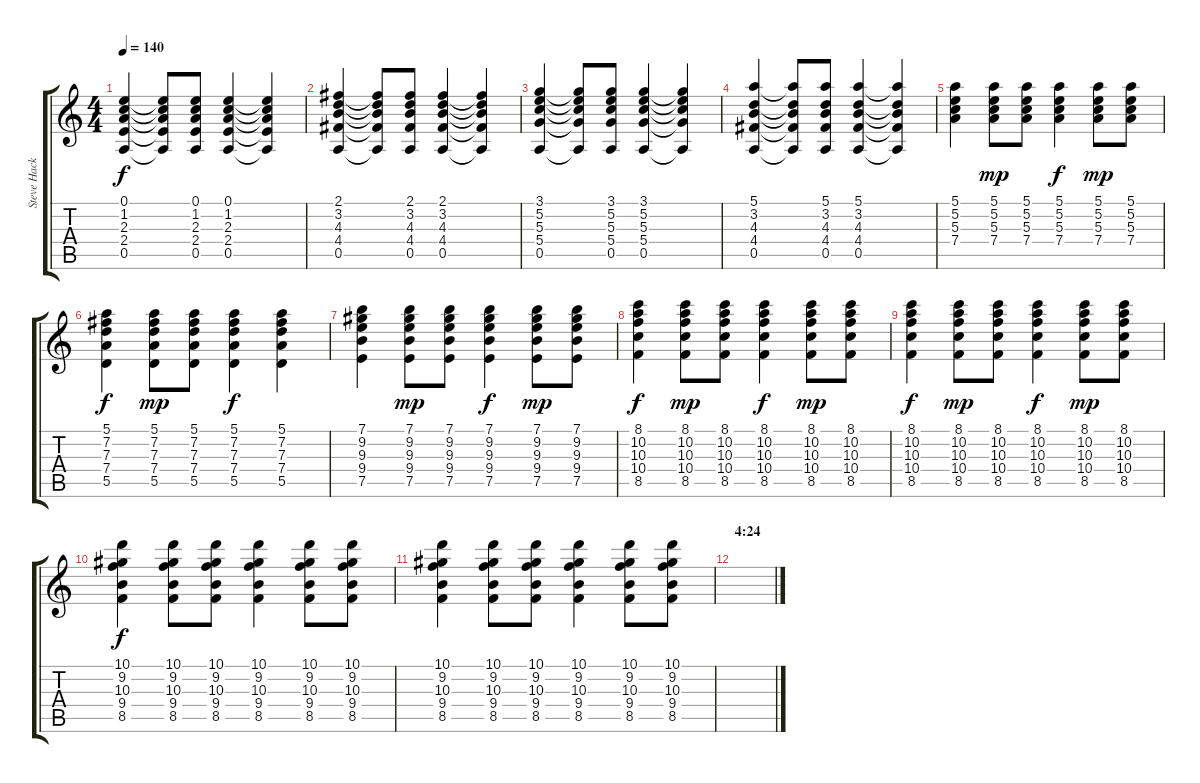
\track ("Steve Hackett (12-string guitar 2)" "Steve Hack") {instrument acousticguitarsteel}
\staff {score tabs}
\tuning (E4 B3 G3 D3 A2 E2) {hide}
\ts (4 4)
\tempo 140
\clef g2
\ks c
(0.1 1.2 2.3 2.4 0.5).4{dy f} (0.1{t} 1.2{t} 2.3{t} 2.4{t} 0.5{t}).8 (0.1 1.2 2.3 2.4 0.5).8 (0.1 1.2 2.3 2.4 0.5).4 (0.1{t} 1.2{t} 2.3{t} 2.4{t} 0.5{t}).4 |
(2.1 3.2 4.3 4.4 0.5).4 (2.1{t} 3.2{t} 4.3{t} 4.4{t} 0.5{t}).8 (2.1 3.2 4.3 4.4 0.5).8 (2.1 3.2 4.3 4.4 0.5).4 (2.1{t} 3.2{t} 4.3{t} 4.4{t} 0.5{t}).4 |
(3.1 5.2 5.3 5.4 0.5).4 (3.1{t} 5.2{t} 5.3{t} 5.4{t} 0.5{t}).8 (3.1 5.2 5.3 5.4 0.5).8 (3.1 5.2 5.3 5.4 0.5).4 (3.1{t} 5.2{t} 5.3{t} 5.4{t} 0.5{t}).4 |
(5.1 3.2 4.3 4.4 0.5).4 (5.1{t} 3.2{t} 4.3{t} 4.4{t} 0.5{t}).8 (5.1 3.2 4.3 4.4 0.5).8 (5.1 3.2 4.3 4.4 0.5).4 (5.1{t} 3.2{t} 4.3{t} 4.4{t} 0.5{t}).4 |
(5.1 5.2 5.3 7.4).4 (5.1 5.2 5.3 7.4).8{dy mp} (5.1 5.2 5.3 7.4).8 (5.1 5.2 5.3 7.4).4{dy f} (5.1 5.2 5.3 7.4).8{dy mp} (5.1 5.2 5.3 7.4).8 |
(5.1 7.2 7.3 7.4 5.5).4{dy f} (5.1 7.2 7.3 7.4 5.5).8{dy mp} (5.1 7.2 7.3 7.4 5.5).8 (5.1 7.2 7.3 7.4 5.5).4{dy f} (5.1 7.2 7.3 7.4 5.5).4 |
(7.1 9.2 9.3 9.4 7.5).4 (7.1 9.2 9.3 9.4 7.5).8{dy mp} (7.1 9.2 9.3 9.4 7.5).8 (7.1 9.2 9.3 9.4 7.5).4{dy f} (7.1 9.2 9.3 9.4 7.5).8{dy mp} (7.1 9.2 9.3 9.4 7.5).8 |
(8.1 10.2 10.3 10.4 8.5).4{dy f} (8.1 10.2 10.3 10.4 8.5).8{dy mp} (8.1 10.2 10.3 10.4 8.5).8 (8.1 10.2 10.3 10.4 8.5).4{dy f} (8.1 10.2 10.3 10.4 8.5).8{dy mp} (8.1 10.2 10.3 10.4 8.5).8 |
(8.1 10.2 10.3 10.4 8.5).4{dy f} (8.1 10.2 10.3 10.4 8.5).8{dy mp} (8.1 10.2 10.3 10.4 8.5).8 (8.1 10.2 10.3 10.4 8.5).4{dy f} (8.1 10.2 10.3 10.4 8.5).8{dy mp} (8.1 10.2 10.3 10.4 8.5).8 |
(10.1 9.2 10.3 9.4 8.5).4{dy f} (10.1 9.2 10.3 9.4 8.5).8 (10.1 9.2 10.3 9.4 8.5).8 (10.1 9.2 10.3 9.4 8.5).4 (10.1 9.2 10.3 9.4 8.5).8 (10.1 9.2 10.3 9.4 8.5).8 |
(10.1 9.2 10.3 9.4 8.5).4 (10.1 9.2 10.3 9.4 8.5).8 (10.1 9.2 10.3 9.4 8.5).8 (10.1 9.2 10.3 9.4 8.5).4 (10.1 9.2 10.3 9.4 8.5).8 (10.1 9.2 10.3 9.4 8.5).8 |
\section ("" "4:24")
